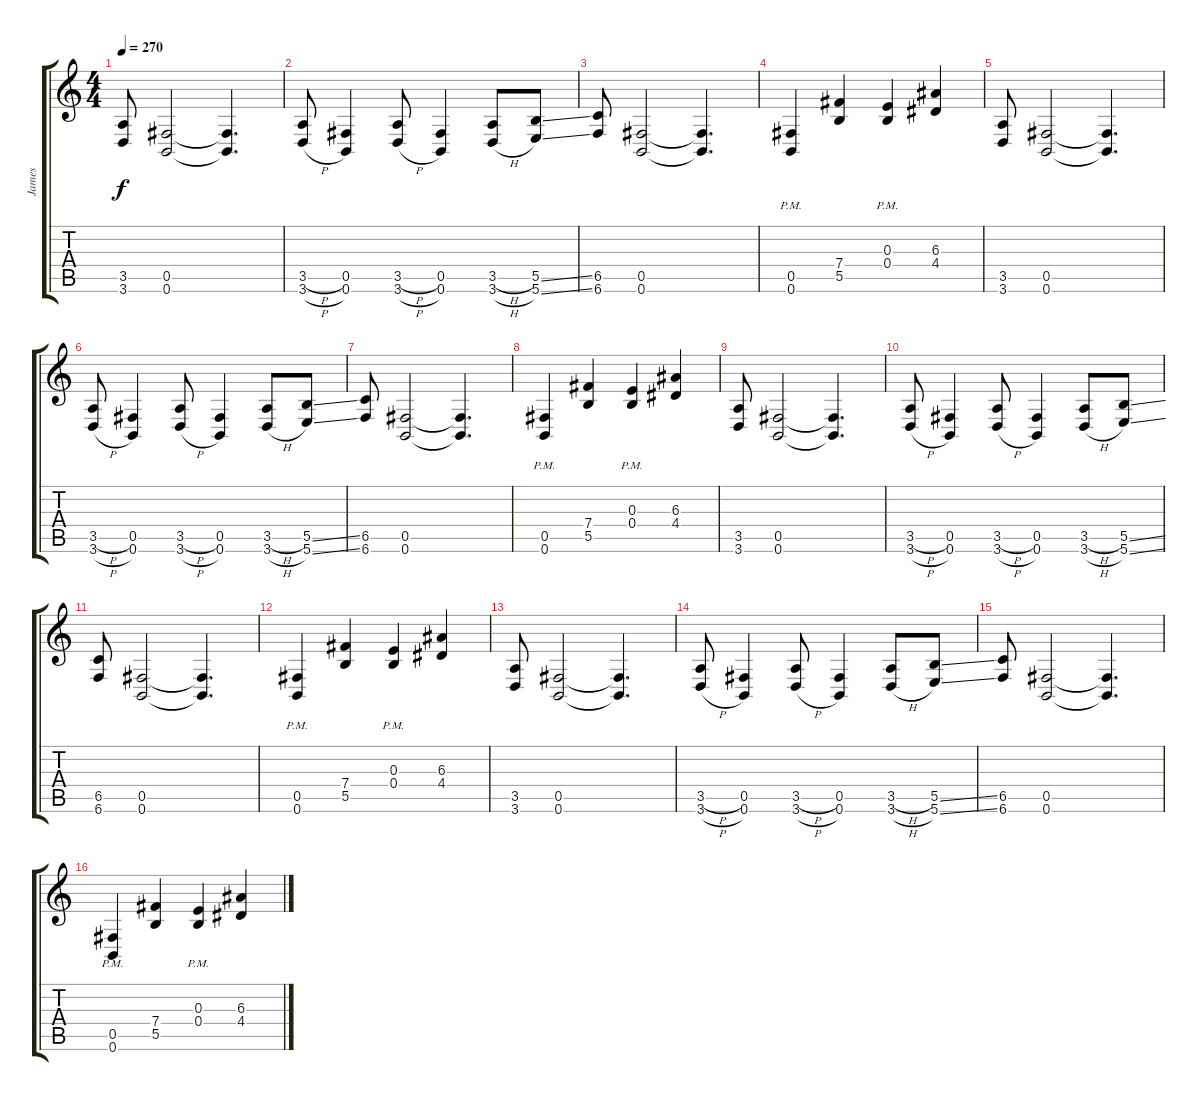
\track ("James" "James") {instrument distortionguitar}
\staff {score tabs}
\tuning (Db4 Ab3 E3 B2 Gb2 B1) {hide}
\ts (4 4)
\tempo 270
\clef g2
\ks c
(3.5 3.6).8{dy f} (0.5 0.6).2 (0.5{t} 0.6{t}).4{d} |
(3.5{h} 3.6{h}).8 (0.5 0.6).4 (3.5{h} 3.6{h}).8 (0.5 0.6).4 (3.5{h} 3.6{h}).8 (5.5{ss} 5.6{ss}).8 |
(6.5 6.6).8 (0.5 0.6).2 (0.5{t} 0.6{t}).4{d} |
(0.5{pm} 0.6{pm}).4 (7.4 5.5).4 (0.3{pm} 0.4{pm}).4 (6.3 4.4).4 |
(3.5 3.6).8 (0.5 0.6).2 (0.5{t} 0.6{t}).4{d} |
(3.5{h} 3.6{h}).8 (0.5 0.6).4 (3.5{h} 3.6{h}).8 (0.5 0.6).4 (3.5{h} 3.6{h}).8 (5.5{ss} 5.6{ss}).8 |
(6.5 6.6).8 (0.5 0.6).2 (0.5{t} 0.6{t}).4{d} |
(0.5{pm} 0.6{pm}).4 (7.4 5.5).4 (0.3{pm} 0.4{pm}).4 (6.3 4.4).4 |
(3.5 3.6).8 (0.5 0.6).2 (0.5{t} 0.6{t}).4{d} |
(3.5{h} 3.6{h}).8 (0.5 0.6).4 (3.5{h} 3.6{h}).8 (0.5 0.6).4 (3.5{h} 3.6{h}).8 (5.5{ss} 5.6{ss}).8 |
(6.5 6.6).8 (0.5 0.6).2 (0.5{t} 0.6{t}).4{d} |
(0.5{pm} 0.6{pm}).4 (7.4 5.5).4 (0.3{pm} 0.4{pm}).4 (6.3 4.4).4 |
(3.5 3.6).8 (0.5 0.6).2 (0.5{t} 0.6{t}).4{d} |
(3.5{h} 3.6{h}).8 (0.5 0.6).4 (3.5{h} 3.6{h}).8 (0.5 0.6).4 (3.5{h} 3.6{h}).8 (5.5{ss} 5.6{ss}).8 |
(6.5 6.6).8 (0.5 0.6).2 (0.5{t} 0.6{t}).4{d} |
(0.5{pm} 0.6{pm}).4 (7.4 5.5).4 (0.3{pm} 0.4{pm}).4 (6.3 4.4).4
